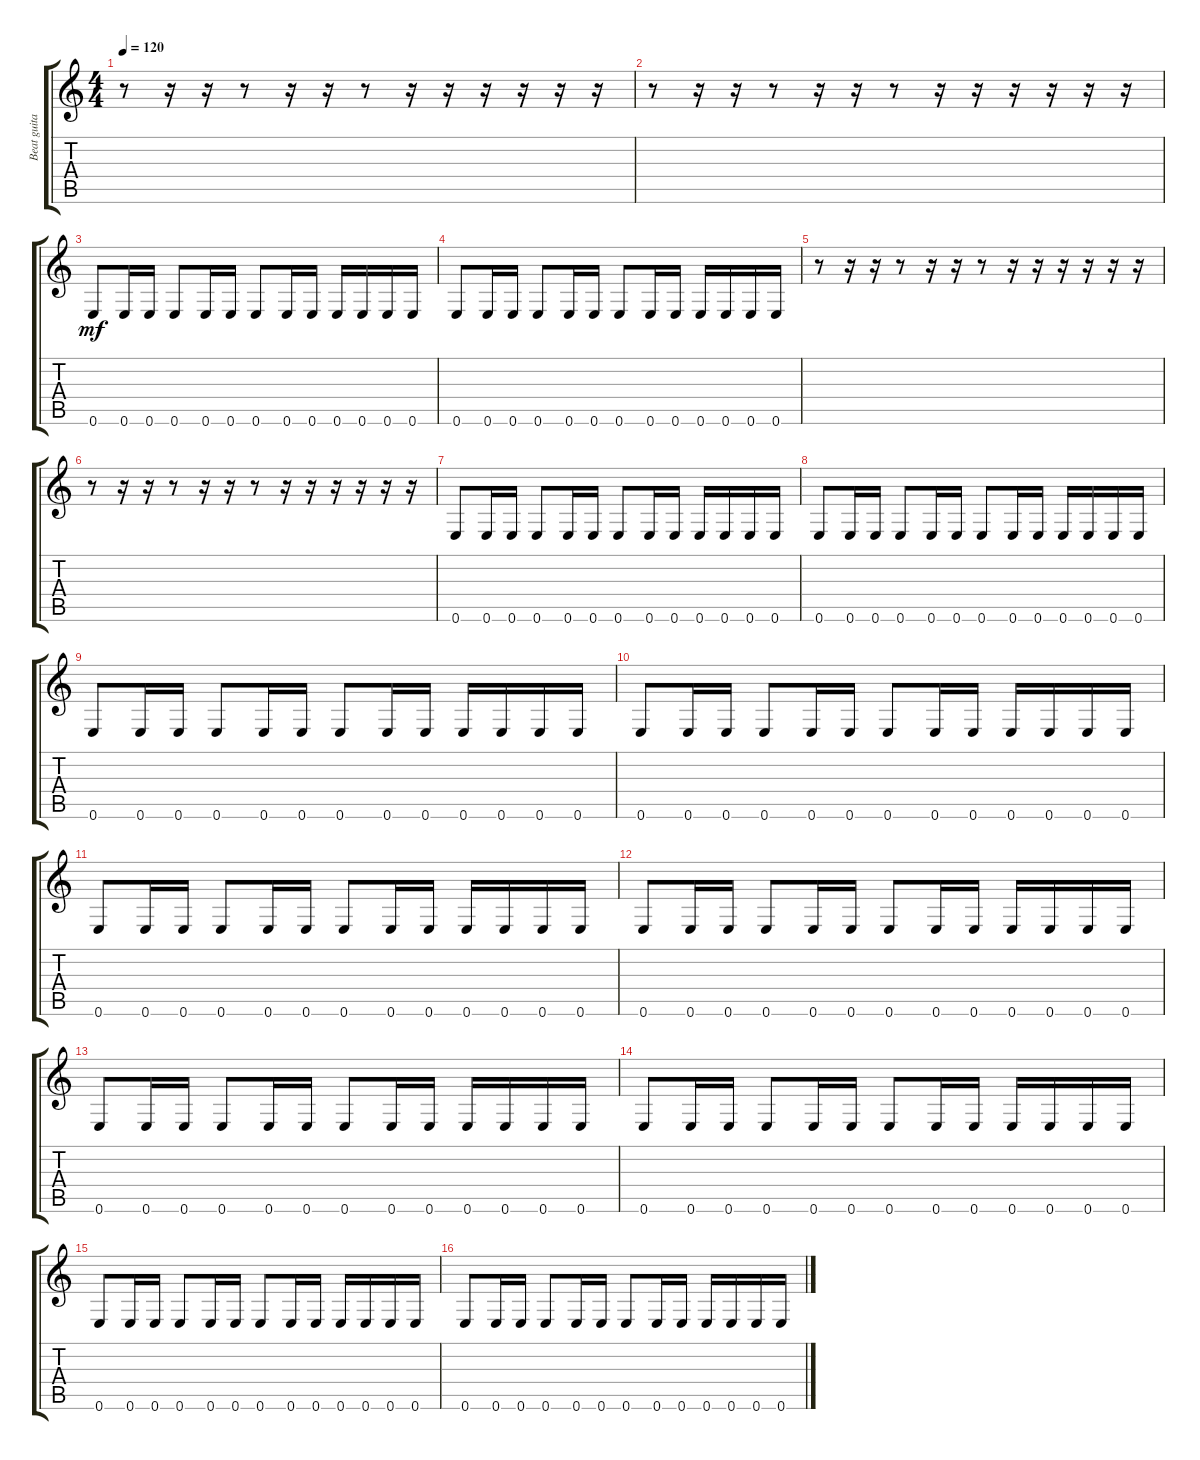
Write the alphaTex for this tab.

\track ("Beat guitar" "Beat guita") {instrument acousticguitarnylon}
\staff {score tabs}
\tuning (E4 B3 G3 D3 A2 E2) {hide}
\ts (4 4)
\tempo 120
\clef g2
\ks c
r.8{dy mf} r.16 r.16 r.8 r.16 r.16 r.8 r.16 r.16 r.16 r.16 r.16 r.16 |
r.8 r.16 r.16 r.8 r.16 r.16 r.8 r.16 r.16 r.16 r.16 r.16 r.16 |
0.6.8 0.6.16 0.6.16 0.6.8 0.6.16 0.6.16 0.6.8 0.6.16 0.6.16 0.6.16 0.6.16 0.6.16 0.6.16 |
0.6.8 0.6.16 0.6.16 0.6.8 0.6.16 0.6.16 0.6.8 0.6.16 0.6.16 0.6.16 0.6.16 0.6.16 0.6.16 |
r.8 r.16 r.16 r.8 r.16 r.16 r.8 r.16 r.16 r.16 r.16 r.16 r.16 |
r.8 r.16 r.16 r.8 r.16 r.16 r.8 r.16 r.16 r.16 r.16 r.16 r.16 |
0.6.8 0.6.16 0.6.16 0.6.8 0.6.16 0.6.16 0.6.8 0.6.16 0.6.16 0.6.16 0.6.16 0.6.16 0.6.16 |
0.6.8 0.6.16 0.6.16 0.6.8 0.6.16 0.6.16 0.6.8 0.6.16 0.6.16 0.6.16 0.6.16 0.6.16 0.6.16 |
0.6.8 0.6.16 0.6.16 0.6.8 0.6.16 0.6.16 0.6.8 0.6.16 0.6.16 0.6.16 0.6.16 0.6.16 0.6.16 |
0.6.8 0.6.16 0.6.16 0.6.8 0.6.16 0.6.16 0.6.8 0.6.16 0.6.16 0.6.16 0.6.16 0.6.16 0.6.16 |
0.6.8 0.6.16 0.6.16 0.6.8 0.6.16 0.6.16 0.6.8 0.6.16 0.6.16 0.6.16 0.6.16 0.6.16 0.6.16 |
0.6.8 0.6.16 0.6.16 0.6.8 0.6.16 0.6.16 0.6.8 0.6.16 0.6.16 0.6.16 0.6.16 0.6.16 0.6.16 |
0.6.8 0.6.16 0.6.16 0.6.8 0.6.16 0.6.16 0.6.8 0.6.16 0.6.16 0.6.16 0.6.16 0.6.16 0.6.16 |
0.6.8 0.6.16 0.6.16 0.6.8 0.6.16 0.6.16 0.6.8 0.6.16 0.6.16 0.6.16 0.6.16 0.6.16 0.6.16 |
0.6.8 0.6.16 0.6.16 0.6.8 0.6.16 0.6.16 0.6.8 0.6.16 0.6.16 0.6.16 0.6.16 0.6.16 0.6.16 |
0.6.8 0.6.16 0.6.16 0.6.8 0.6.16 0.6.16 0.6.8 0.6.16 0.6.16 0.6.16 0.6.16 0.6.16 0.6.16
